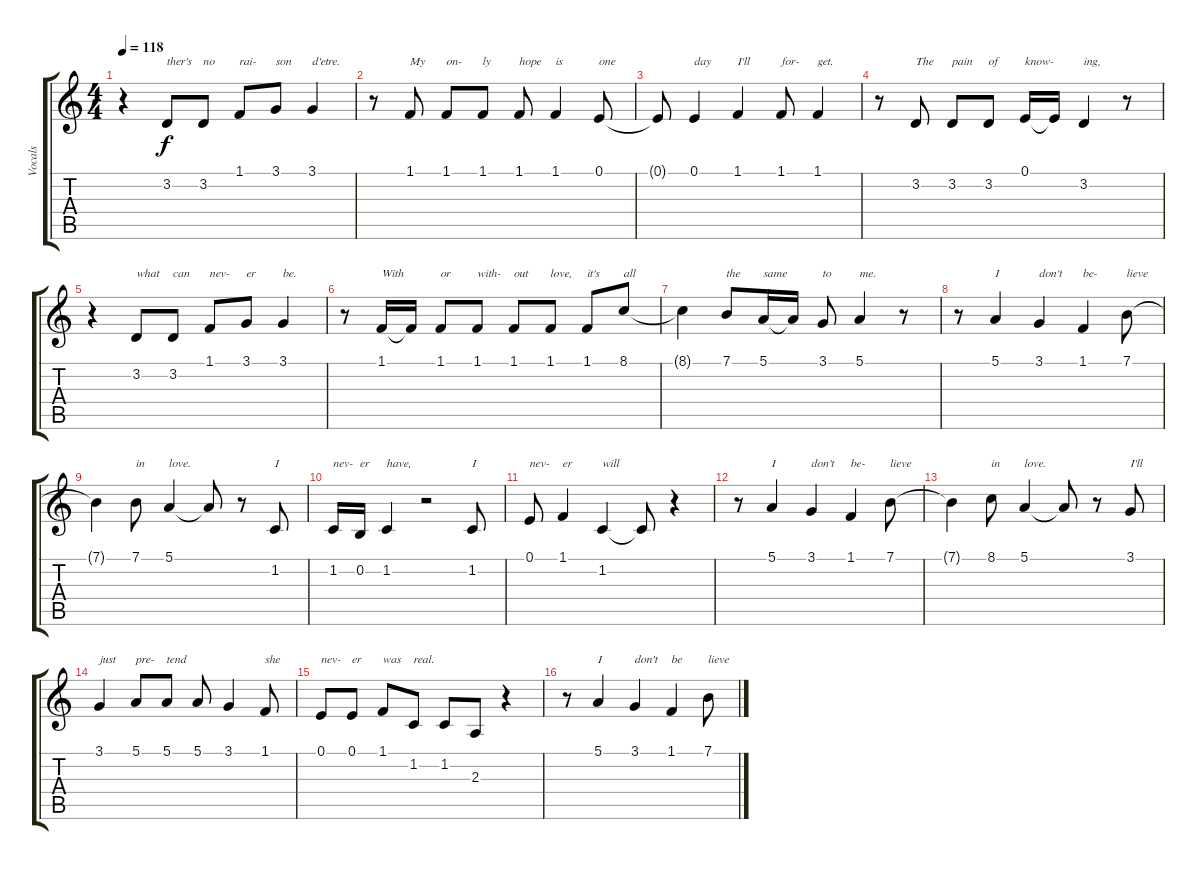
\track ("Vocals" "Vocals") {mute instrument brasssection}
\staff {score tabs}
\tuning (E4 B3 G3 D3 A2 E2) {hide}
\ts (4 4)
\tempo 118
\clef g2
\ks c
r.4{dy f} 3.2.8{txt "ther's"} 3.2.8{txt "no"} 1.1.8{txt "rai-"} 3.1.8{txt "son"} 3.1.4{txt "d'etre."} |
r.8 1.1.8{txt "My"} 1.1.8{txt "on-"} 1.1.8{txt "ly"} 1.1.8{txt "hope"} 1.1.4{txt "is"} 0.1.8{txt "one"} |
0.1{t}.8 0.1.4{txt "day"} 1.1.4{txt "I'll"} 1.1.8{txt "for-"} 1.1.4{txt "get."} |
r.8 3.2.8{txt "The"} 3.2.8{txt "pain"} 3.2.8{txt "of"} 0.1.16{txt "know-"} 0.1{t}.16 3.2.4{txt "ing,"} r.8 |
r.4 3.2.8{txt "what"} 3.2.8{txt "can"} 1.1.8{txt "nev-"} 3.1.8{txt "er"} 3.1.4{txt "be."} |
r.8 1.1.16{txt "With"} 1.1{t}.16 1.1.8{txt "or"} 1.1.8{txt "with-"} 1.1.8{txt "out"} 1.1.8{txt "love,"} 1.1.8{txt "it's"} 8.1.8{txt "all"} |
8.1{t}.4 7.1.8{txt "the"} 5.1.16{txt "same"} 5.1{t}.16 3.1.8{txt "to"} 5.1.4{txt "me."} r.8 |
r.8 5.1.4{txt "I"} 3.1.4{txt "don't"} 1.1.4{txt "be-"} 7.1.8{txt "lieve"} |
7.1{t}.4 7.1.8{txt "in"} 5.1.4{txt "love."} 5.1{t}.8 r.8 1.2.8{txt "I"} |
1.2.16{txt "nev-"} 0.2.16{txt "er"} 1.2.4{txt "have,"} r.2 1.2.8{txt "I"} |
0.1.8{txt "nev-"} 1.1.4{txt "er"} 1.2.4{txt "will"} 1.2{t}.8 r.4 |
r.8 5.1.4{txt "I"} 3.1.4{txt "don't"} 1.1.4{txt "be-"} 7.1.8{txt "lieve"} |
7.1{t}.4 8.1.8{txt "in"} 5.1.4{txt "love."} 5.1{t}.8 r.8 3.1.8{txt "I'll"} |
3.1.4{txt "just"} 5.1.8{txt "pre-"} 5.1.8{txt "tend"} 5.1.8 3.1.4 1.1.8{txt "she"} |
0.1.8{txt "nev-"} 0.1.8{txt "er"} 1.1.8{txt "was"} 1.2.8{txt "real."} 1.2.8 2.3.8 r.4 |
r.8 5.1.4{txt "I"} 3.1.4{txt "don't"} 1.1.4{txt "be"} 7.1.8{txt "lieve"}
